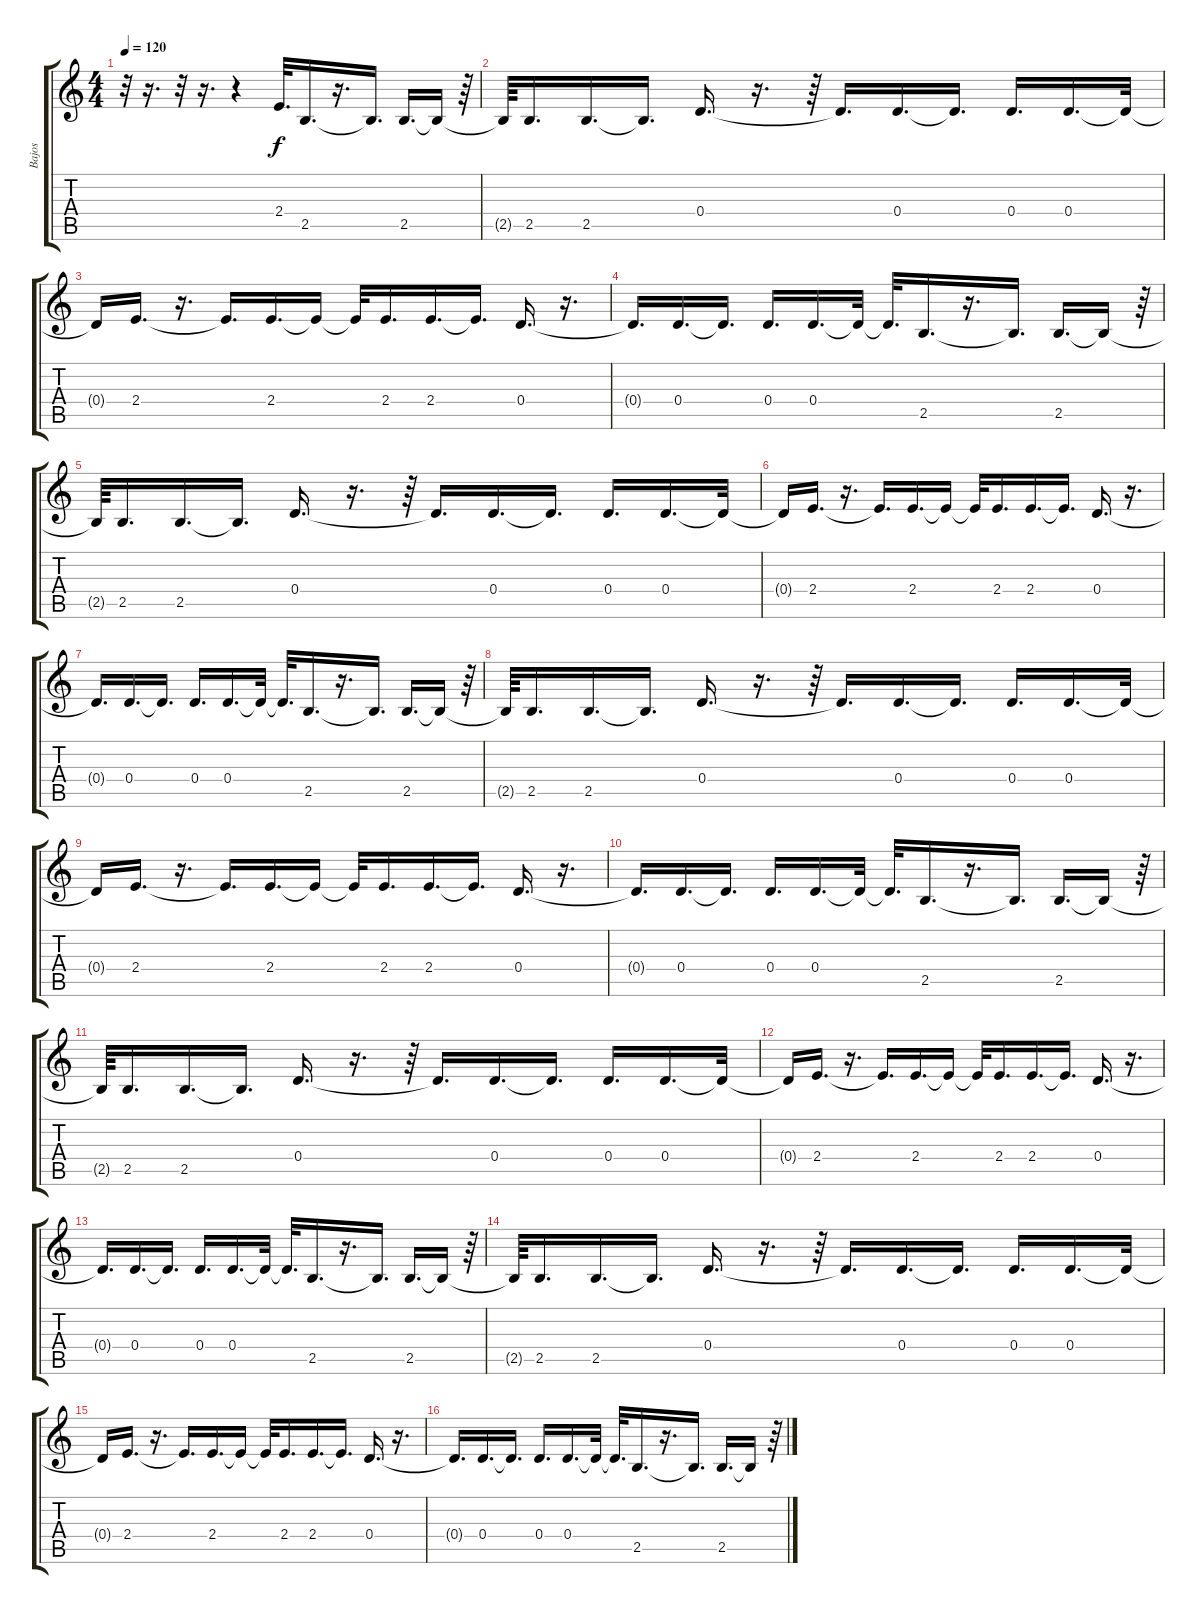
\track ("Bajos" "Bajos") {instrument acousticguitarnylon}
\staff {score tabs}
\tuning (E4 B3 G3 D3 A2 E2) {hide}
\ts (4 4)
\tempo 120
\clef g2
\ks c
r.32{dy f} r.16{d} r.32 r.16{d} r.4 2.4{t}.32{d} 2.5.16{d} r.16{d} 2.5{t}.16{d} 2.5.16{d} 2.5{t}.16 r.64 |
2.5{t}.64 2.5.16{d} 2.5.16{d} 2.5{t}.16{d} 0.4.16{d} r.16{d} r.64 0.4{t}.16{d} 0.4.16{d} 0.4{t}.16{d} 0.4.16{d} 0.4.16{d} 0.4{t}.32 |
0.4{t}.16 2.4.16{d} r.16{d} 2.4{t}.16{d} 2.4.16{d} 2.4{t}.16 2.4{t}.32 2.4.16{d} 2.4.16{d} 2.4{t}.16{d} 0.4.16{d} r.16{d} |
0.4{t}.16{d} 0.4.16{d} 0.4{t}.16{d} 0.4.16{d} 0.4.16{d} 0.4{t}.32 0.4{t}.32{d} 2.5.16{d} r.16{d} 2.5{t}.16{d} 2.5.16{d} 2.5{t}.16 r.64 |
2.5{t}.64 2.5.16{d} 2.5.16{d} 2.5{t}.16{d} 0.4.16{d} r.16{d} r.64 0.4{t}.16{d} 0.4.16{d} 0.4{t}.16{d} 0.4.16{d} 0.4.16{d} 0.4{t}.32 |
0.4{t}.16 2.4.16{d} r.16{d} 2.4{t}.16{d} 2.4.16{d} 2.4{t}.16 2.4{t}.32 2.4.16{d} 2.4.16{d} 2.4{t}.16{d} 0.4.16{d} r.16{d} |
0.4{t}.16{d} 0.4.16{d} 0.4{t}.16{d} 0.4.16{d} 0.4.16{d} 0.4{t}.32 0.4{t}.32{d} 2.5.16{d} r.16{d} 2.5{t}.16{d} 2.5.16{d} 2.5{t}.16 r.64 |
2.5{t}.64 2.5.16{d} 2.5.16{d} 2.5{t}.16{d} 0.4.16{d} r.16{d} r.64 0.4{t}.16{d} 0.4.16{d} 0.4{t}.16{d} 0.4.16{d} 0.4.16{d} 0.4{t}.32 |
0.4{t}.16 2.4.16{d} r.16{d} 2.4{t}.16{d} 2.4.16{d} 2.4{t}.16 2.4{t}.32 2.4.16{d} 2.4.16{d} 2.4{t}.16{d} 0.4.16{d} r.16{d} |
0.4{t}.16{d} 0.4.16{d} 0.4{t}.16{d} 0.4.16{d} 0.4.16{d} 0.4{t}.32 0.4{t}.32{d} 2.5.16{d} r.16{d} 2.5{t}.16{d} 2.5.16{d} 2.5{t}.16 r.64 |
2.5{t}.64 2.5.16{d} 2.5.16{d} 2.5{t}.16{d} 0.4.16{d} r.16{d} r.64 0.4{t}.16{d} 0.4.16{d} 0.4{t}.16{d} 0.4.16{d} 0.4.16{d} 0.4{t}.32 |
0.4{t}.16 2.4.16{d} r.16{d} 2.4{t}.16{d} 2.4.16{d} 2.4{t}.16 2.4{t}.32 2.4.16{d} 2.4.16{d} 2.4{t}.16{d} 0.4.16{d} r.16{d} |
0.4{t}.16{d} 0.4.16{d} 0.4{t}.16{d} 0.4.16{d} 0.4.16{d} 0.4{t}.32 0.4{t}.32{d} 2.5.16{d} r.16{d} 2.5{t}.16{d} 2.5.16{d} 2.5{t}.16 r.64 |
2.5{t}.64 2.5.16{d} 2.5.16{d} 2.5{t}.16{d} 0.4.16{d} r.16{d} r.64 0.4{t}.16{d} 0.4.16{d} 0.4{t}.16{d} 0.4.16{d} 0.4.16{d} 0.4{t}.32 |
0.4{t}.16 2.4.16{d} r.16{d} 2.4{t}.16{d} 2.4.16{d} 2.4{t}.16 2.4{t}.32 2.4.16{d} 2.4.16{d} 2.4{t}.16{d} 0.4.16{d} r.16{d} |
0.4{t}.16{d} 0.4.16{d} 0.4{t}.16{d} 0.4.16{d} 0.4.16{d} 0.4{t}.32 0.4{t}.32{d} 2.5.16{d} r.16{d} 2.5{t}.16{d} 2.5.16{d} 2.5{t}.16 r.64
